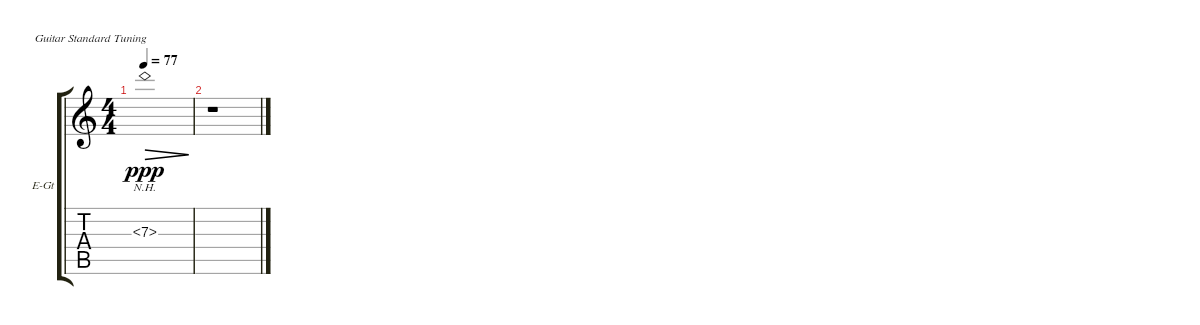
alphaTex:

\bracketExtendMode groupsimilarinstruments
\firstSystemTrackNameOrientation horizontal
\otherSystemsTrackNameOrientation horizontal
\track ("Лидер гт. Юрий Каспарян" "E-Gt") {instrument electricguitarclean}
\staff {score tabs}
\tuning (E4 B3 G3 D3 A2 E2)
\ts (4 4)
\tempo 77
\clef g2
\ks c
7.3{nh t}.1{dec dy ppp} |
r.1
